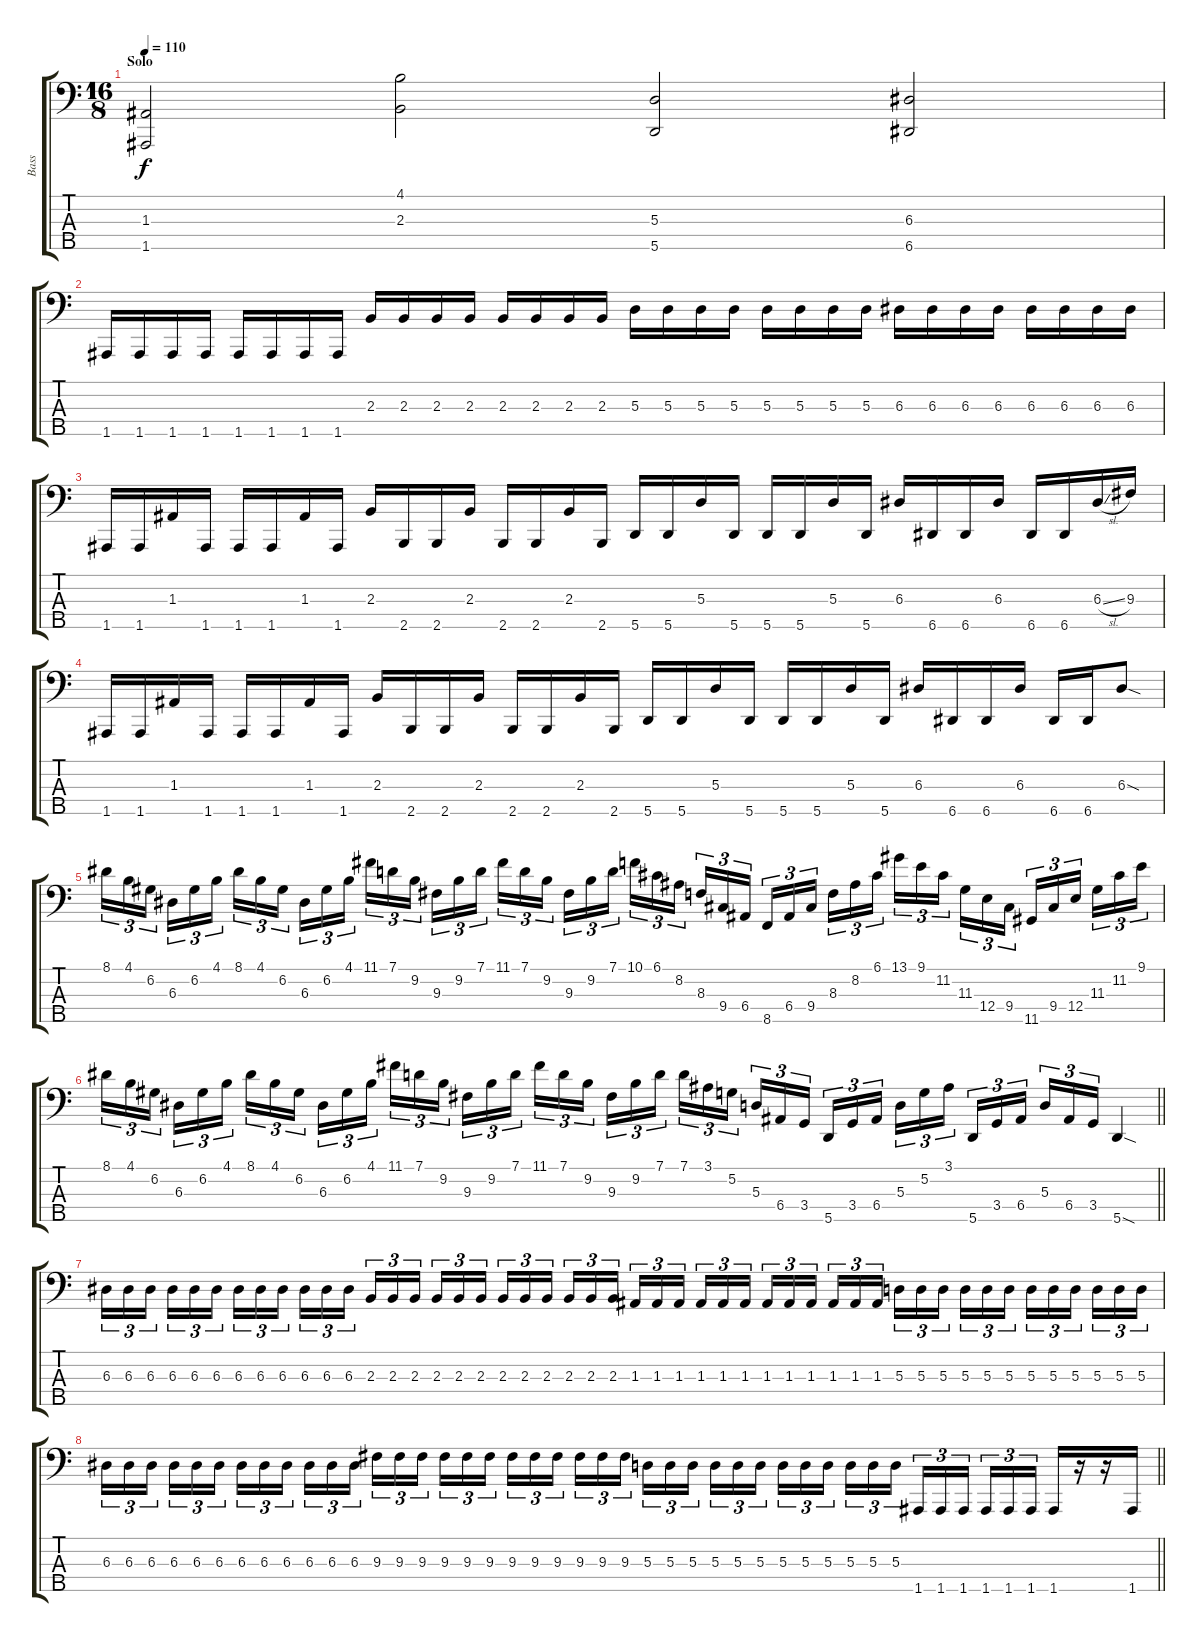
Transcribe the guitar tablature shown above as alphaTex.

\track ("Bass" "Bass") {instrument slapbass1}
\staff {score tabs}
\tuning (G2 D2 A1 E1 A0) {hide}
\ts (16 8)
\section ("" "Solo")
\tempo 110
\clef f4
\ks c
(1.3 1.5).2{dy f} (4.1 2.3).2 (5.3 5.5).2 (6.3 6.5).2 |
1.5.16 1.5.16 1.5.16 1.5.16 1.5.16 1.5.16 1.5.16 1.5.16 2.3.16 2.3.16 2.3.16 2.3.16 2.3.16 2.3.16 2.3.16 2.3.16 5.3.16 5.3.16 5.3.16 5.3.16 5.3.16 5.3.16 5.3.16 5.3.16 6.3.16 6.3.16 6.3.16 6.3.16 6.3.16 6.3.16 6.3.16 6.3.16 |
1.5.16 1.5.16 1.3.16 1.5.16 1.5.16 1.5.16 1.3.16 1.5.16 2.3.16 2.5.16 2.5.16 2.3.16 2.5.16 2.5.16 2.3.16 2.5.16 5.5.16 5.5.16 5.3.16 5.5.16 5.5.16 5.5.16 5.3.16 5.5.16 6.3.16 6.5.16 6.5.16 6.3.16 6.5.16 6.5.16 6.3{sl}.16 9.3.16 |
1.5.16 1.5.16 1.3.16 1.5.16 1.5.16 1.5.16 1.3.16 1.5.16 2.3.16 2.5.16 2.5.16 2.3.16 2.5.16 2.5.16 2.3.16 2.5.16 5.5.16 5.5.16 5.3.16 5.5.16 5.5.16 5.5.16 5.3.16 5.5.16 6.3.16 6.5.16 6.5.16 6.3.16 6.5.16 6.5.16 6.3{sod}.8 |
8.1.16{tu (3 2)} 4.1.16{tu (3 2)} 6.2.16{tu (3 2)} 6.3.16{tu (3 2)} 6.2.16{tu (3 2)} 4.1.16{tu (3 2)} 8.1.16{tu (3 2)} 4.1.16{tu (3 2)} 6.2.16{tu (3 2)} 6.3.16{tu (3 2)} 6.2.16{tu (3 2)} 4.1.16{tu (3 2)} 11.1.16{tu (3 2)} 7.1.16{tu (3 2)} 9.2.16{tu (3 2)} 9.3.16{tu (3 2)} 9.2.16{tu (3 2)} 7.1.16{tu (3 2)} 11.1.16{tu (3 2)} 7.1.16{tu (3 2)} 9.2.16{tu (3 2)} 9.3.16{tu (3 2)} 9.2.16{tu (3 2)} 7.1.16{tu (3 2)} 10.1.16{tu (3 2)} 6.1.16{tu (3 2)} 8.2.16{tu (3 2)} 8.3.16{tu (3 2)} 9.4.16{tu (3 2)} 6.4.16{tu (3 2)} 8.5.16{tu (3 2)} 6.4.16{tu (3 2)} 9.4.16{tu (3 2)} 8.3.16{tu (3 2)} 8.2.16{tu (3 2)} 6.1.16{tu (3 2)} 13.1.16{tu (3 2)} 9.1.16{tu (3 2)} 11.2.16{tu (3 2)} 11.3.16{tu (3 2)} 12.4.16{tu (3 2)} 9.4.16{tu (3 2)} 11.5.16{tu (3 2)} 9.4.16{tu (3 2)} 12.4.16{tu (3 2)} 11.3.16{tu (3 2)} 11.2.16{tu (3 2)} 9.1.16{tu (3 2)} |
\barLineRight lightlight
8.1.16{tu (3 2)} 4.1.16{tu (3 2)} 6.2.16{tu (3 2)} 6.3.16{tu (3 2)} 6.2.16{tu (3 2)} 4.1.16{tu (3 2)} 8.1.16{tu (3 2)} 4.1.16{tu (3 2)} 6.2.16{tu (3 2)} 6.3.16{tu (3 2)} 6.2.16{tu (3 2)} 4.1.16{tu (3 2)} 11.1.16{tu (3 2)} 7.1.16{tu (3 2)} 9.2.16{tu (3 2)} 9.3.16{tu (3 2)} 9.2.16{tu (3 2)} 7.1.16{tu (3 2)} 11.1.16{tu (3 2)} 7.1.16{tu (3 2)} 9.2.16{tu (3 2)} 9.3.16{tu (3 2)} 9.2.16{tu (3 2)} 7.1.16{tu (3 2)} 7.1.16{tu (3 2)} 3.1.16{tu (3 2)} 5.2.16{tu (3 2)} 5.3.16{tu (3 2)} 6.4.16{tu (3 2)} 3.4.16{tu (3 2)} 5.5.16{tu (3 2)} 3.4.16{tu (3 2)} 6.4.16{tu (3 2)} 5.3.16{tu (3 2)} 5.2.16{tu (3 2)} 3.1.16{tu (3 2)} 5.5.16{tu (3 2)} 3.4.16{tu (3 2)} 6.4.16{tu (3 2)} 5.3.16{tu (3 2)} 6.4.16{tu (3 2)} 3.4.16{tu (3 2)} 5.5{sod}.4 |
6.3.16{tu (3 2)} 6.3.16{tu (3 2)} 6.3.16{tu (3 2)} 6.3.16{tu (3 2)} 6.3.16{tu (3 2)} 6.3.16{tu (3 2)} 6.3.16{tu (3 2)} 6.3.16{tu (3 2)} 6.3.16{tu (3 2)} 6.3.16{tu (3 2)} 6.3.16{tu (3 2)} 6.3.16{tu (3 2)} 2.3.16{tu (3 2)} 2.3.16{tu (3 2)} 2.3.16{tu (3 2)} 2.3.16{tu (3 2)} 2.3.16{tu (3 2)} 2.3.16{tu (3 2)} 2.3.16{tu (3 2)} 2.3.16{tu (3 2)} 2.3.16{tu (3 2)} 2.3.16{tu (3 2)} 2.3.16{tu (3 2)} 2.3.16{tu (3 2)} 1.3.16{tu (3 2)} 1.3.16{tu (3 2)} 1.3.16{tu (3 2)} 1.3.16{tu (3 2)} 1.3.16{tu (3 2)} 1.3.16{tu (3 2)} 1.3.16{tu (3 2)} 1.3.16{tu (3 2)} 1.3.16{tu (3 2)} 1.3.16{tu (3 2)} 1.3.16{tu (3 2)} 1.3.16{tu (3 2)} 5.3.16{tu (3 2)} 5.3.16{tu (3 2)} 5.3.16{tu (3 2)} 5.3.16{tu (3 2)} 5.3.16{tu (3 2)} 5.3.16{tu (3 2)} 5.3.16{tu (3 2)} 5.3.16{tu (3 2)} 5.3.16{tu (3 2)} 5.3.16{tu (3 2)} 5.3.16{tu (3 2)} 5.3.16{tu (3 2)} |
\barLineRight lightlight
6.3.16{tu (3 2)} 6.3.16{tu (3 2)} 6.3.16{tu (3 2)} 6.3.16{tu (3 2)} 6.3.16{tu (3 2)} 6.3.16{tu (3 2)} 6.3.16{tu (3 2)} 6.3.16{tu (3 2)} 6.3.16{tu (3 2)} 6.3.16{tu (3 2)} 6.3.16{tu (3 2)} 6.3.16{tu (3 2)} 9.3.16{tu (3 2)} 9.3.16{tu (3 2)} 9.3.16{tu (3 2)} 9.3.16{tu (3 2)} 9.3.16{tu (3 2)} 9.3.16{tu (3 2)} 9.3.16{tu (3 2)} 9.3.16{tu (3 2)} 9.3.16{tu (3 2)} 9.3.16{tu (3 2)} 9.3.16{tu (3 2)} 9.3.16{tu (3 2)} 5.3.16{tu (3 2)} 5.3.16{tu (3 2)} 5.3.16{tu (3 2)} 5.3.16{tu (3 2)} 5.3.16{tu (3 2)} 5.3.16{tu (3 2)} 5.3.16{tu (3 2)} 5.3.16{tu (3 2)} 5.3.16{tu (3 2)} 5.3.16{tu (3 2)} 5.3.16{tu (3 2)} 5.3.16{tu (3 2)} 1.5.16{tu (3 2)} 1.5.16{tu (3 2)} 1.5.16{tu (3 2)} 1.5.16{tu (3 2)} 1.5.16{tu (3 2)} 1.5.16{tu (3 2)} 1.5.16 r.16 r.16 1.5.16
